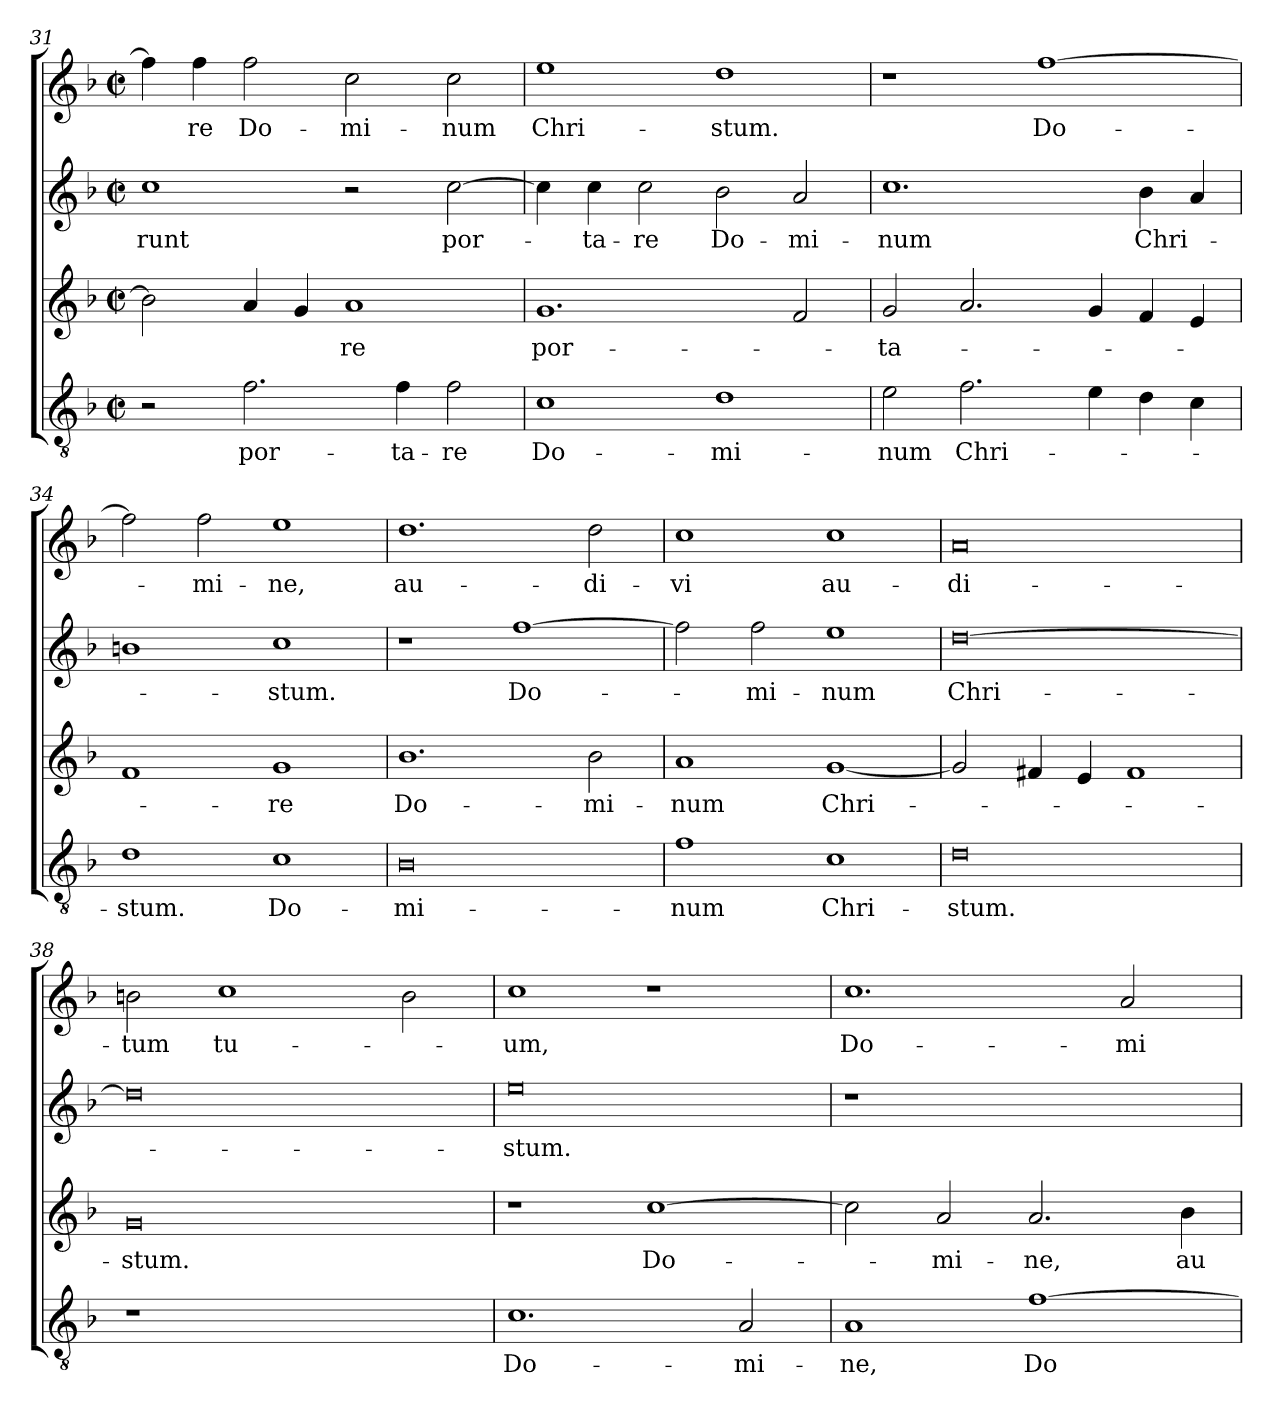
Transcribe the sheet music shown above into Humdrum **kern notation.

**kern	**text	**kern	**text	**kern	**text	**kern	**text
*part4	*part4	*part3	*part3	*part2	*part2	*part1	*part1
*staff4	*staff4	*staff3	*staff3	*staff2	*staff2	*staff1	*staff1
*clefGv2	*	*clefG2	*	*clefG2	*	*clefG2	*
*k[b-]	*	*k[b-]	*	*k[b-]	*	*k[b-]	*
*F:	*	*F:	*	*F:	*	*F:	*
*M2/2	*	*M2/2	*	*M2/2	*	*M2/2	*
*met(c|)	*	*met(c|)	*	*met(c|)	*	*met(c|)	*
=31	=31	=31	=31	=31	=31	=31	=31
2r	.	2b-\]	.	1cc	-runt	4ff\]	.
.	.	.	.	.	.	4ff\	-re
2.f\	por-	4a/	.	.	.	2ff\	Do-
.	.	4g/	.	.	.	.	.
.	.	1a	-re	2r	.	2cc\	-mi-
4f\	-ta-	.	.	.	.	.	.
2f\	-re	.	.	[2cc\	por-	2cc\	-num
=32	=32	=32	=32	=32	=32	=32	=32
1c	Do-	1.g	por-	4cc\]	.	1ee	Chri-
.	.	.	.	4cc\	-ta-	.	.
.	.	.	.	2cc\	-re	.	.
1d	-mi-	.	.	2b-\	Do-	1dd	-stum.
.	.	2f/	.	2a/	-mi-	.	.
!!LO:LB:g=z
=33	=33	=33	=33	=33	=33	=33	=33
2e\	-num	2g/	-ta-	1.cc	-num	1r	.
2.f\	Chri-	2.a/	.	.	.	.	.
.	.	.	.	.	.	[1ff	Do-
4e\	.	4g/	.	.	.	.	.
4d\	.	4f/	.	4b-\	Chri-	.	.
4c\	.	4e/	.	4a/	.	.	.
=34	=34	=34	=34	=34	=34	=34	=34
1d	-stum.	1f	.	1b	.	2ff\]	.
.	.	.	.	.	.	2ff\	-mi-
1c	Do-	1g	-re	1cc	-stum.	1ee	-ne,
=35	=35	=35	=35	=35	=35	=35	=35
0B-	-mi-	1.b-	Do-	1r	.	1.dd	au-
.	.	.	.	[1ff	Do-	.	.
.	.	2b-\	-mi-	.	.	2dd\	-di-
=36	=36	=36	=36	=36	=36	=36	=36
1f	-num	1a	-num	2ff\]	.	1cc	-vi
.	.	.	.	2ff\	-mi-	.	.
1c	Chri-	[1g	Chri-	1ee	-num	1cc	au-
=37	=37	=37	=37	=37	=37	=37	=37
0d	-stum.	2g/]	.	[0dd	Chri-	0a	-di-
.	.	4f#X/	.	.	.	.	.
.	.	4e/	.	.	.	.	.
.	.	1f#	.	.	.	.	.
=38	=38	=38	=38	=38	=38	=38	=38
1r	.	0g	-stum.	0dd]	.	2bn\	-tum
.	.	.	.	.	.	1cc	tu-
1ryy	.	.	.	.	.	.	.
.	.	.	.	.	.	2b\	.
=39	=39	=39	=39	=39	=39	=39	=39
1.c	Do-	1r	.	0ee	-stum.	1cc	-um,
.	.	[1cc	Do-	.	.	1r	.
2A/	-mi-	.	.	.	.	.	.
!!LO:LB:g=z
=40	=40	=40	=40	=40	=40	=40	=40
1A	-ne,	2cc\]	.	1r	.	1.cc	Do-
.	.	2a/	-mi-	.	.	.	.
[1f	Do-	2.a/	-ne,	1ryy	.	.	.
.	.	.	.	.	.	2a/	-mi-
.	.	4b-\	au-	.	.	.	.
=	=	=	=	=	=	=	=
*-	*-	*-	*-	*-	*-	*-	*-
